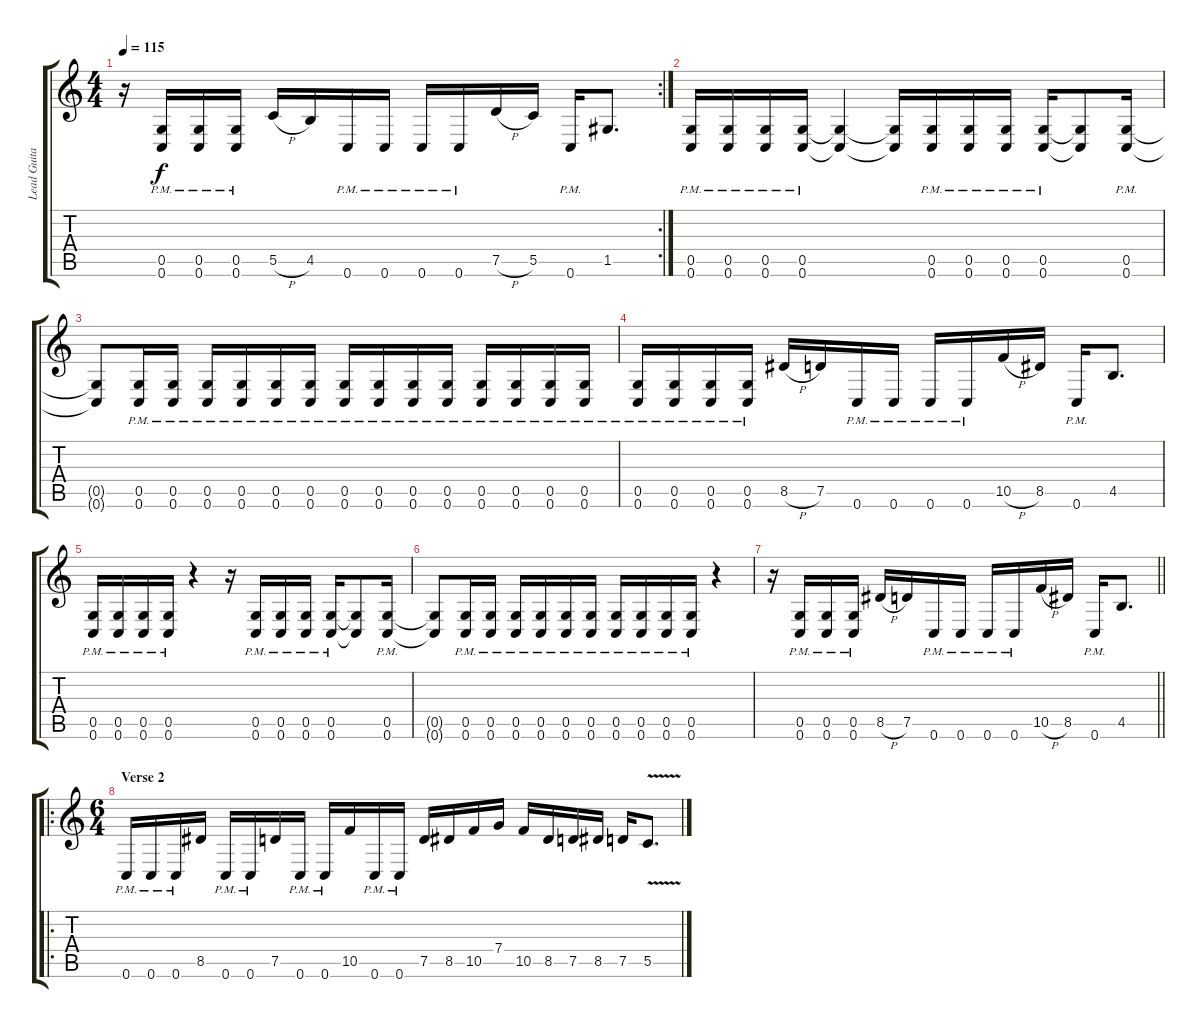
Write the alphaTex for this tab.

\track ("Lead Guitar" "Lead Guita") {instrument distortionguitar}
\staff {score tabs}
\tuning (D4 A3 F3 C3 G2 C2) {hide}
\rc 2
\ts (4 4)
\tempo 115
\clef g2
\ks c
r.16{dy f} (0.5{pm} 0.6{pm}).16 (0.5{pm} 0.6{pm}).16 (0.5{pm} 0.6{pm}).16 5.5{h}.16 4.5.16 0.6{pm}.16 0.6{pm}.16 0.6{pm}.16 0.6{pm}.16 7.5{h}.16 5.5.16 0.6{pm}.16 1.5.8{d} |
(0.5{pm} 0.6{pm}).16 (0.5{pm} 0.6{pm}).16 (0.5{pm} 0.6{pm}).16 (0.5{pm} 0.6{pm}).16 (0.5{t} 0.6{t}).4 (0.5{t} 0.6{t}).16 (0.5{pm} 0.6{pm}).16 (0.5{pm} 0.6{pm}).16 (0.5{pm} 0.6{pm}).16 (0.5{pm} 0.6{pm}).16 (0.5{t} 0.6{t}).8 (0.5{pm} 0.6{pm}).16 |
(0.5{t} 0.6{t}).8 (0.5{pm} 0.6{pm}).16 (0.5{pm} 0.6{pm}).16 (0.5{pm} 0.6{pm}).16 (0.5{pm} 0.6{pm}).16 (0.5{pm} 0.6{pm}).16 (0.5{pm} 0.6{pm}).16 (0.5{pm} 0.6{pm}).16 (0.5{pm} 0.6{pm}).16 (0.5{pm} 0.6{pm}).16 (0.5{pm} 0.6{pm}).16 (0.5{pm} 0.6{pm}).16 (0.5{pm} 0.6{pm}).16 (0.5{pm} 0.6{pm}).16 (0.5{pm} 0.6{pm}).16 |
(0.5{pm} 0.6{pm}).16 (0.5{pm} 0.6{pm}).16 (0.5{pm} 0.6{pm}).16 (0.5{pm} 0.6{pm}).16 8.5{h}.16 7.5.16 0.6{pm}.16 0.6{pm}.16 0.6{pm}.16 0.6{pm}.16 10.5{h}.16 8.5.16 0.6{pm}.16 4.5.8{d} |
(0.5{pm} 0.6{pm}).16 (0.5{pm} 0.6{pm}).16 (0.5{pm} 0.6{pm}).16 (0.5{pm} 0.6{pm}).16 r.4 r.16 (0.5{pm} 0.6{pm}).16 (0.5{pm} 0.6{pm}).16 (0.5{pm} 0.6{pm}).16 (0.5{pm} 0.6{pm}).16 (0.5{t} 0.6{t}).8 (0.5{pm} 0.6{pm}).16 |
(0.5{t} 0.6{t}).8 (0.5{pm} 0.6{pm}).16 (0.5{pm} 0.6{pm}).16 (0.5{pm} 0.6{pm}).16 (0.5{pm} 0.6{pm}).16 (0.5{pm} 0.6{pm}).16 (0.5{pm} 0.6{pm}).16 (0.5{pm} 0.6{pm}).16 (0.5{pm} 0.6{pm}).16 (0.5{pm} 0.6{pm}).16 (0.5{pm} 0.6{pm}).16 r.4 |
\barLineRight lightlight
r.16 (0.5{pm} 0.6{pm}).16 (0.5{pm} 0.6{pm}).16 (0.5{pm} 0.6{pm}).16 8.5{h}.16 7.5.16 0.6{pm}.16 0.6{pm}.16 0.6{pm}.16 0.6{pm}.16 10.5{h}.16 8.5.16 0.6{pm}.16 4.5.8{d} |
\ro
\ts (6 4)
\section ("" "Verse 2")
0.6{pm}.16 0.6{pm}.16 0.6{pm}.16 8.5.16 0.6{pm}.16 0.6{pm}.16 7.5.16 0.6{pm}.16 0.6{pm}.16 10.5.16 0.6{pm}.16 0.6{pm}.16 7.5.16 8.5.16 10.5.16 7.4.16 10.5.16 8.5.16 7.5.16 8.5.16 7.5.16 5.5{v}.8{d}
